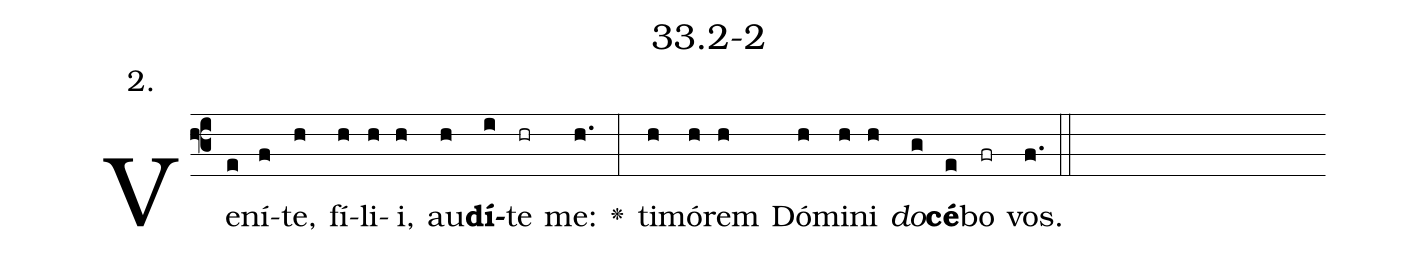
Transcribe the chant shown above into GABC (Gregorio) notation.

name: 33.2-2;
annotation: 2.;
%%
(f3)Ve(e)ní(f)te,(h) fí(h)li(h)i,(h) au(h)<b>dí</b>(i)te(hr) me:(h.) <v>\greheightstar</v>(:) ti(h)mó(h)rem(h) Dó(h)mi(h)ni(h) <i>do</i>(g)<b>cé</b>(e)bo(fr) vos.(f.) (::)


%E(h) u(h) o(h) u(g) a(e) e.(f.) (::)
